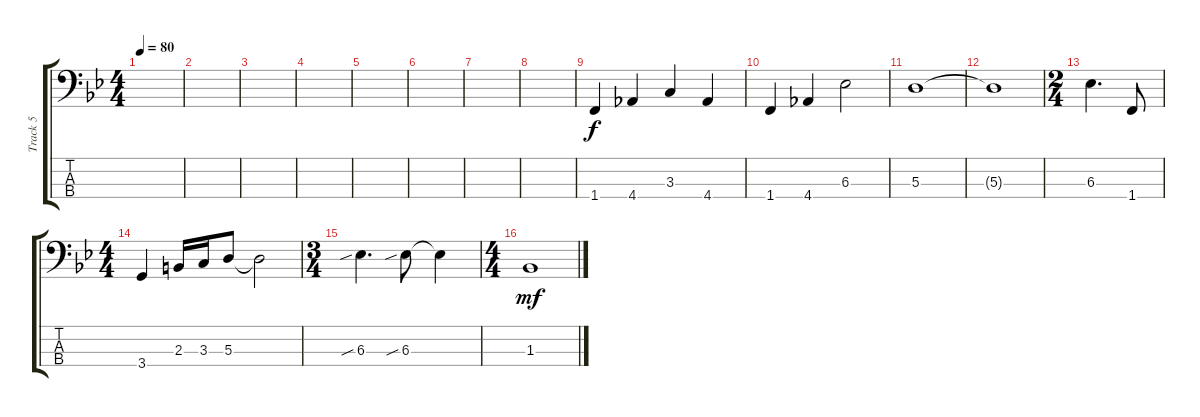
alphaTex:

\track ("Track 5" "Track 5") {instrument contrabass}
\staff {score tabs}
\tuning (G2 D2 A1 E1) {hide}
\ts (4 4)
\tempo 80
\clef f4
\ks bb
|
|
|
|
|
|
|
|
1.4.4 4.4.4 3.3.4 4.4.4 |
1.4.4 4.4.4 6.3.2 |
5.3.1 |
5.3{t}.1 |
\ts (2 4)
6.3.4{d} 1.4.8 |
\ts (4 4)
3.4.4 2.3.16 3.3.16 5.3.8 5.3{t}.2 |
\ts (3 4)
6.3{sib}.4{d} 6.3{sib}.8 6.3{t}.4 |
\ts (4 4)
1.3.1{dy mf}
